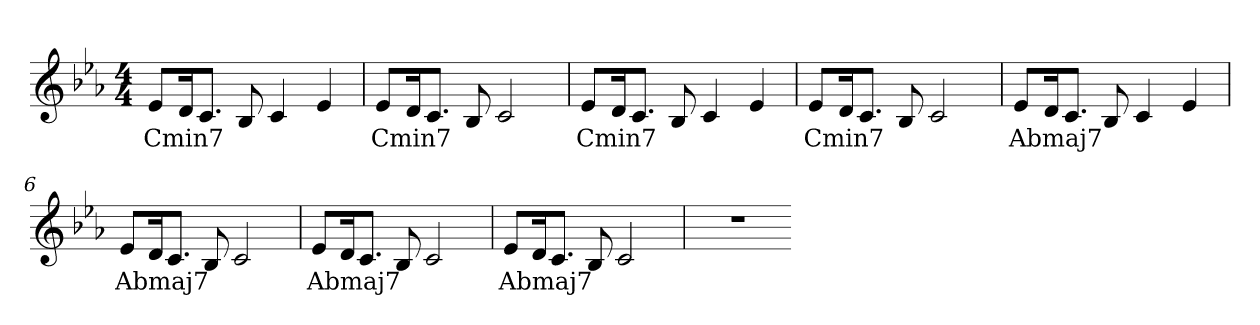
**kern	**text
*part1	*part1
*staff1	*staff1
*clefG2	*
*k[b-e-a-]	*
*M4/4	*
=1	=1
8e-/L	Cmin7
16d/K	.
8.c/J	.
8B-	.
4c	.
4e-	.
=2	=2
8e-/L	Cmin7
16d/K	.
8.c/J	.
8B-	.
2c	.
=3	=3
8e-/L	Cmin7
16d/K	.
8.c/J	.
8B-	.
4c	.
4e-	.
=4	=4
8e-/L	Cmin7
16d/K	.
8.c/J	.
8B-	.
2c	.
=5	=5
8e-/L	Abmaj7
16d/K	.
8.c/J	.
8B-	.
4c	.
4e-	.
=6	=6
8e-/L	Abmaj7
16d/K	.
8.c/J	.
8B-	.
2c	.
=7	=7
8e-/L	Abmaj7
16d/K	.
8.c/J	.
8B-	.
2c	.
=8	=8
8e-/L	Abmaj7
16d/K	.
8.c/J	.
8B-	.
2c	.
=9	=9
1r	.
=-	=-
*-	*-
